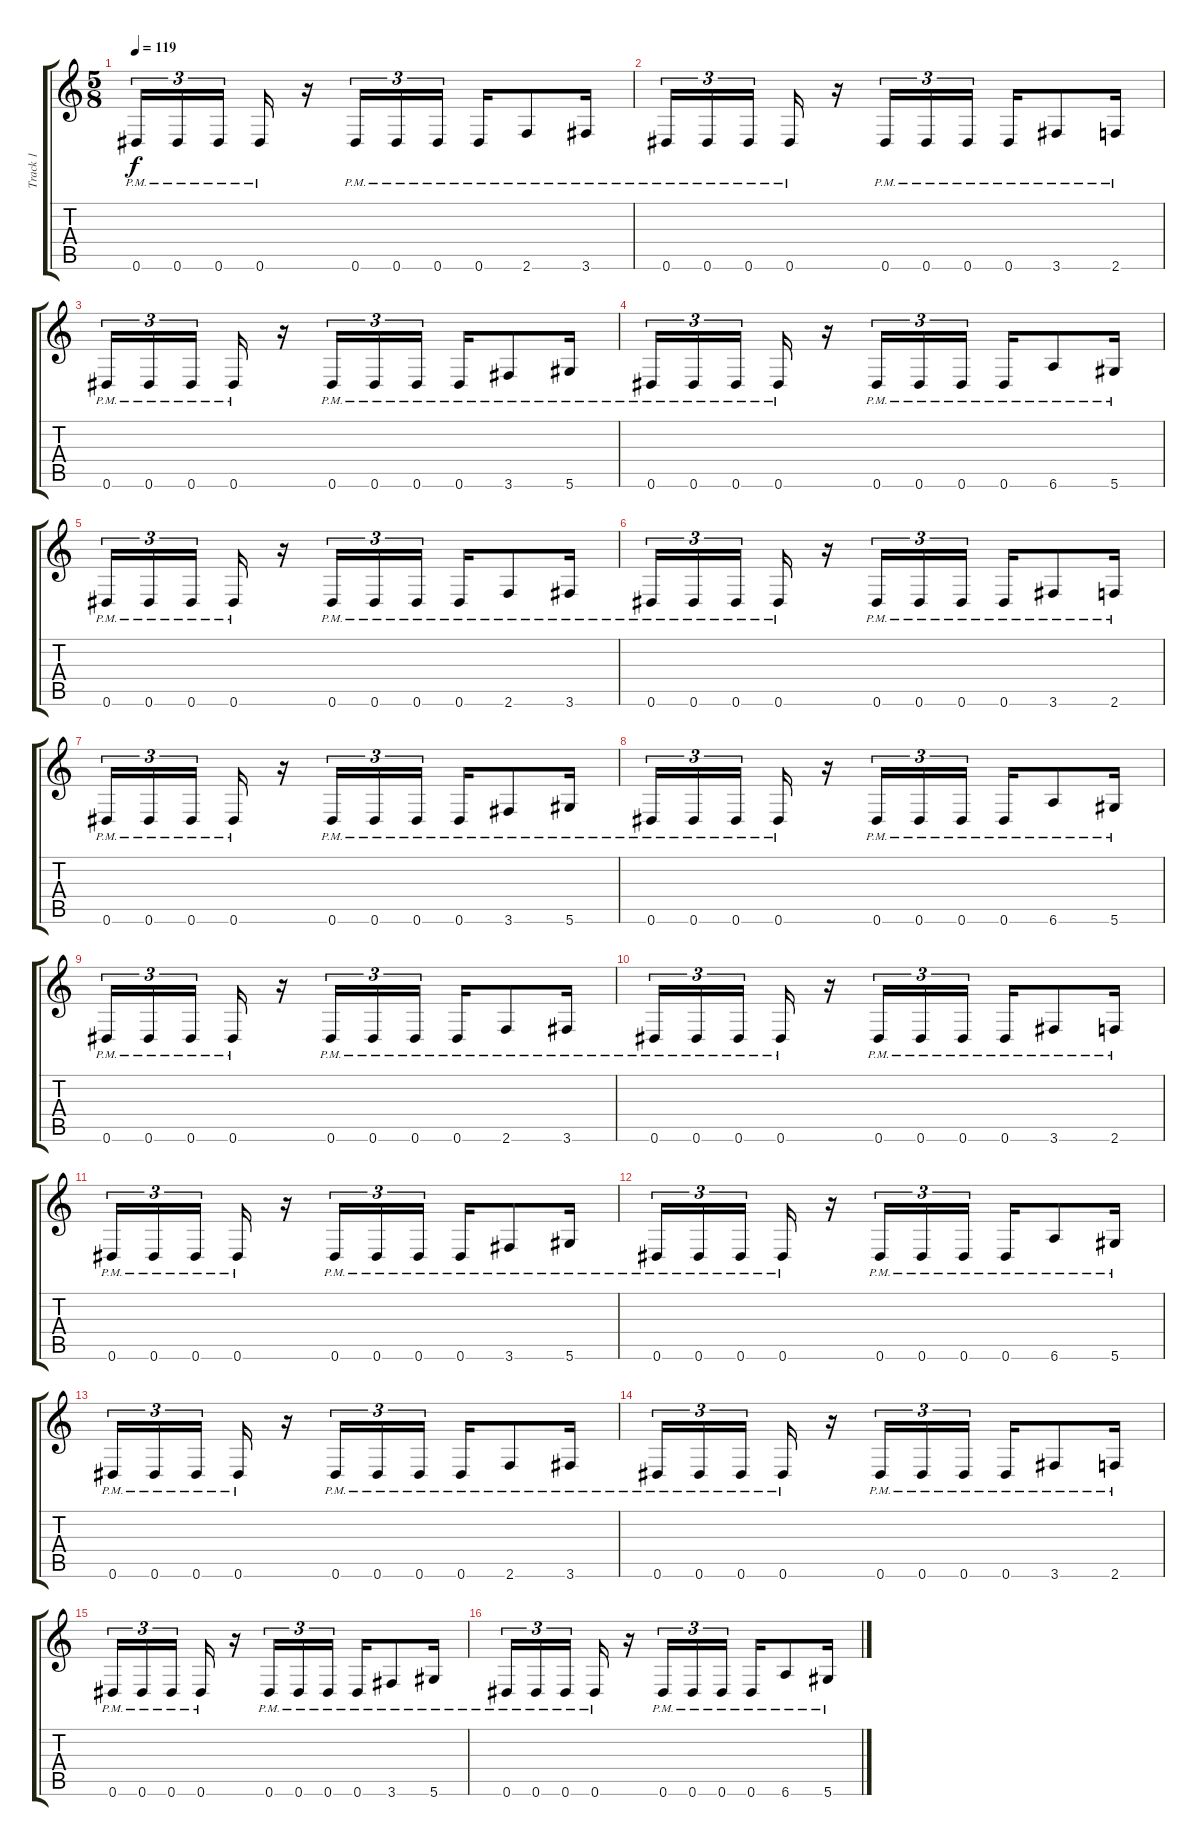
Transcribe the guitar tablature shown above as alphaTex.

\track ("Track 1" "Track 1") {instrument overdrivenguitar}
\staff {score tabs}
\tuning (Eb4 Bb3 Gb3 Db3 Ab2 Eb2) {hide}
\ts (5 8)
\tempo 119
\clef g2
\ks c
0.6{pm}.16{tu (3 2) dy f} 0.6{pm}.16{tu (3 2)} 0.6{pm}.16{tu (3 2)} 0.6{pm}.16 r.16 0.6{pm}.16{tu (3 2)} 0.6{pm}.16{tu (3 2)} 0.6{pm}.16{tu (3 2)} 0.6{pm}.16 2.6{pm}.8 3.6{pm}.16 |
0.6{pm}.16{tu (3 2)} 0.6{pm}.16{tu (3 2)} 0.6{pm}.16{tu (3 2)} 0.6{pm}.16 r.16 0.6{pm}.16{tu (3 2)} 0.6{pm}.16{tu (3 2)} 0.6{pm}.16{tu (3 2)} 0.6{pm}.16 3.6{pm}.8 2.6{pm}.16 |
0.6{pm}.16{tu (3 2)} 0.6{pm}.16{tu (3 2)} 0.6{pm}.16{tu (3 2)} 0.6{pm}.16 r.16 0.6{pm}.16{tu (3 2)} 0.6{pm}.16{tu (3 2)} 0.6{pm}.16{tu (3 2)} 0.6{pm}.16 3.6{pm}.8 5.6{pm}.16 |
0.6{pm}.16{tu (3 2)} 0.6{pm}.16{tu (3 2)} 0.6{pm}.16{tu (3 2)} 0.6{pm}.16 r.16 0.6{pm}.16{tu (3 2)} 0.6{pm}.16{tu (3 2)} 0.6{pm}.16{tu (3 2)} 0.6{pm}.16 6.6{pm}.8 5.6{pm}.16 |
0.6{pm}.16{tu (3 2)} 0.6{pm}.16{tu (3 2)} 0.6{pm}.16{tu (3 2)} 0.6{pm}.16 r.16 0.6{pm}.16{tu (3 2)} 0.6{pm}.16{tu (3 2)} 0.6{pm}.16{tu (3 2)} 0.6{pm}.16 2.6{pm}.8 3.6{pm}.16 |
0.6{pm}.16{tu (3 2)} 0.6{pm}.16{tu (3 2)} 0.6{pm}.16{tu (3 2)} 0.6{pm}.16 r.16 0.6{pm}.16{tu (3 2)} 0.6{pm}.16{tu (3 2)} 0.6{pm}.16{tu (3 2)} 0.6{pm}.16 3.6{pm}.8 2.6{pm}.16 |
0.6{pm}.16{tu (3 2)} 0.6{pm}.16{tu (3 2)} 0.6{pm}.16{tu (3 2)} 0.6{pm}.16 r.16 0.6{pm}.16{tu (3 2)} 0.6{pm}.16{tu (3 2)} 0.6{pm}.16{tu (3 2)} 0.6{pm}.16 3.6{pm}.8 5.6{pm}.16 |
0.6{pm}.16{tu (3 2)} 0.6{pm}.16{tu (3 2)} 0.6{pm}.16{tu (3 2)} 0.6{pm}.16 r.16 0.6{pm}.16{tu (3 2)} 0.6{pm}.16{tu (3 2)} 0.6{pm}.16{tu (3 2)} 0.6{pm}.16 6.6{pm}.8 5.6{pm}.16 |
0.6{pm}.16{tu (3 2)} 0.6{pm}.16{tu (3 2)} 0.6{pm}.16{tu (3 2)} 0.6{pm}.16 r.16 0.6{pm}.16{tu (3 2)} 0.6{pm}.16{tu (3 2)} 0.6{pm}.16{tu (3 2)} 0.6{pm}.16 2.6{pm}.8 3.6{pm}.16 |
0.6{pm}.16{tu (3 2)} 0.6{pm}.16{tu (3 2)} 0.6{pm}.16{tu (3 2)} 0.6{pm}.16 r.16 0.6{pm}.16{tu (3 2)} 0.6{pm}.16{tu (3 2)} 0.6{pm}.16{tu (3 2)} 0.6{pm}.16 3.6{pm}.8 2.6{pm}.16 |
0.6{pm}.16{tu (3 2)} 0.6{pm}.16{tu (3 2)} 0.6{pm}.16{tu (3 2)} 0.6{pm}.16 r.16 0.6{pm}.16{tu (3 2)} 0.6{pm}.16{tu (3 2)} 0.6{pm}.16{tu (3 2)} 0.6{pm}.16 3.6{pm}.8 5.6{pm}.16 |
0.6{pm}.16{tu (3 2)} 0.6{pm}.16{tu (3 2)} 0.6{pm}.16{tu (3 2)} 0.6{pm}.16 r.16 0.6{pm}.16{tu (3 2)} 0.6{pm}.16{tu (3 2)} 0.6{pm}.16{tu (3 2)} 0.6{pm}.16 6.6{pm}.8 5.6{pm}.16 |
0.6{pm}.16{tu (3 2)} 0.6{pm}.16{tu (3 2)} 0.6{pm}.16{tu (3 2)} 0.6{pm}.16 r.16 0.6{pm}.16{tu (3 2)} 0.6{pm}.16{tu (3 2)} 0.6{pm}.16{tu (3 2)} 0.6{pm}.16 2.6{pm}.8 3.6{pm}.16 |
0.6{pm}.16{tu (3 2)} 0.6{pm}.16{tu (3 2)} 0.6{pm}.16{tu (3 2)} 0.6{pm}.16 r.16 0.6{pm}.16{tu (3 2)} 0.6{pm}.16{tu (3 2)} 0.6{pm}.16{tu (3 2)} 0.6{pm}.16 3.6{pm}.8 2.6{pm}.16 |
0.6{pm}.16{tu (3 2)} 0.6{pm}.16{tu (3 2)} 0.6{pm}.16{tu (3 2)} 0.6{pm}.16 r.16 0.6{pm}.16{tu (3 2)} 0.6{pm}.16{tu (3 2)} 0.6{pm}.16{tu (3 2)} 0.6{pm}.16 3.6{pm}.8 5.6{pm}.16 |
0.6{pm}.16{tu (3 2)} 0.6{pm}.16{tu (3 2)} 0.6{pm}.16{tu (3 2)} 0.6{pm}.16 r.16 0.6{pm}.16{tu (3 2)} 0.6{pm}.16{tu (3 2)} 0.6{pm}.16{tu (3 2)} 0.6{pm}.16 6.6{pm}.8 5.6{pm}.16
